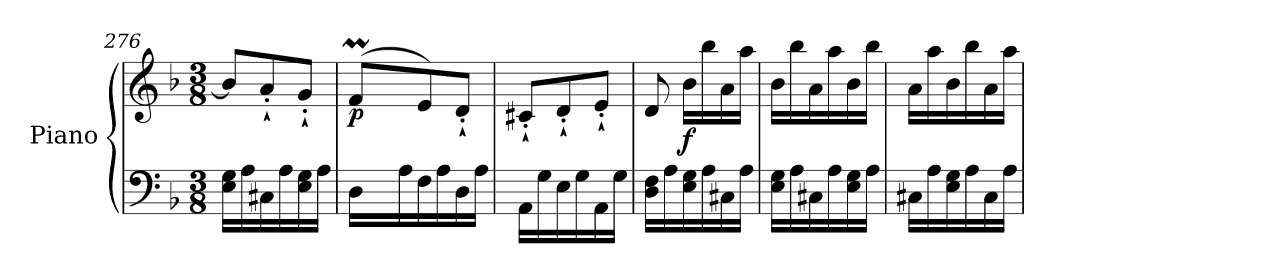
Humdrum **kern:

**kern	**kern	**dynam
*part1	*part1	*part1
*staff2	*staff1	*staff1/2
*I"Piano	*	*
*I'Pno	*	*
*clefF4	*clefG2	*
*k[b-]	*k[b-]	*
*M3/8	*M3/8	*
=276	=276	=276
!	!	!LO:DY:b
16E\ 16G\LL	8b-/L]	other-dynamics
16A\	.	.
16C#X\	8a`'/	.
16A\	.	.
16E\ 16G\	8g`'/J	.
16A\JJ	.	.
=277	=277	=277
*	*^	*
!	!	!	!LO:DY:b
16D\LL	(8fM/L	64fyy	p
.	.	64gyy	.
.	.	8..fyy	.
16A\	.	.	.
16F\	8e/)	.	.
16A\	.	.	.
16D\	8d`'/J	8ryy	.
16A\JJ	.	.	.
*	*v	*v	*
!!LO:LB:g=z
=278	=278	=278
16AA\LL	8c#X`'/L	.
16G\	.	.
16E\	8d`'/	.
16G\	.	.
16AA\	8e`'/J	.
16G\JJ	.	.
=279	=279	=279
16D\ 16F\LL	8d/	.
16A\	.	.
!	!	!LO:DY:b
16E\ 16G\	16b-\LL	f
16A\	16bb-\	.
16C#X\	16a\	.
16A\JJ	16aa\JJ	.
=280	=280	=280
16E\ 16G\LL	16b-\LL	.
16A\	16bb-\	.
16C#X\	16a\	.
16A\	16aa\	.
16E\ 16G\	16b-\	.
16A\JJ	16bb-\JJ	.
=281	=281	=281
16C#X\LL	16a\LL	.
16A\	16aa\	.
16E\ 16G\	16b-\	.
16A\	16bb-\	.
16C#\	16a\	.
16A\JJ	16aa\JJ	.
=	=	=
*-	*-	*-
